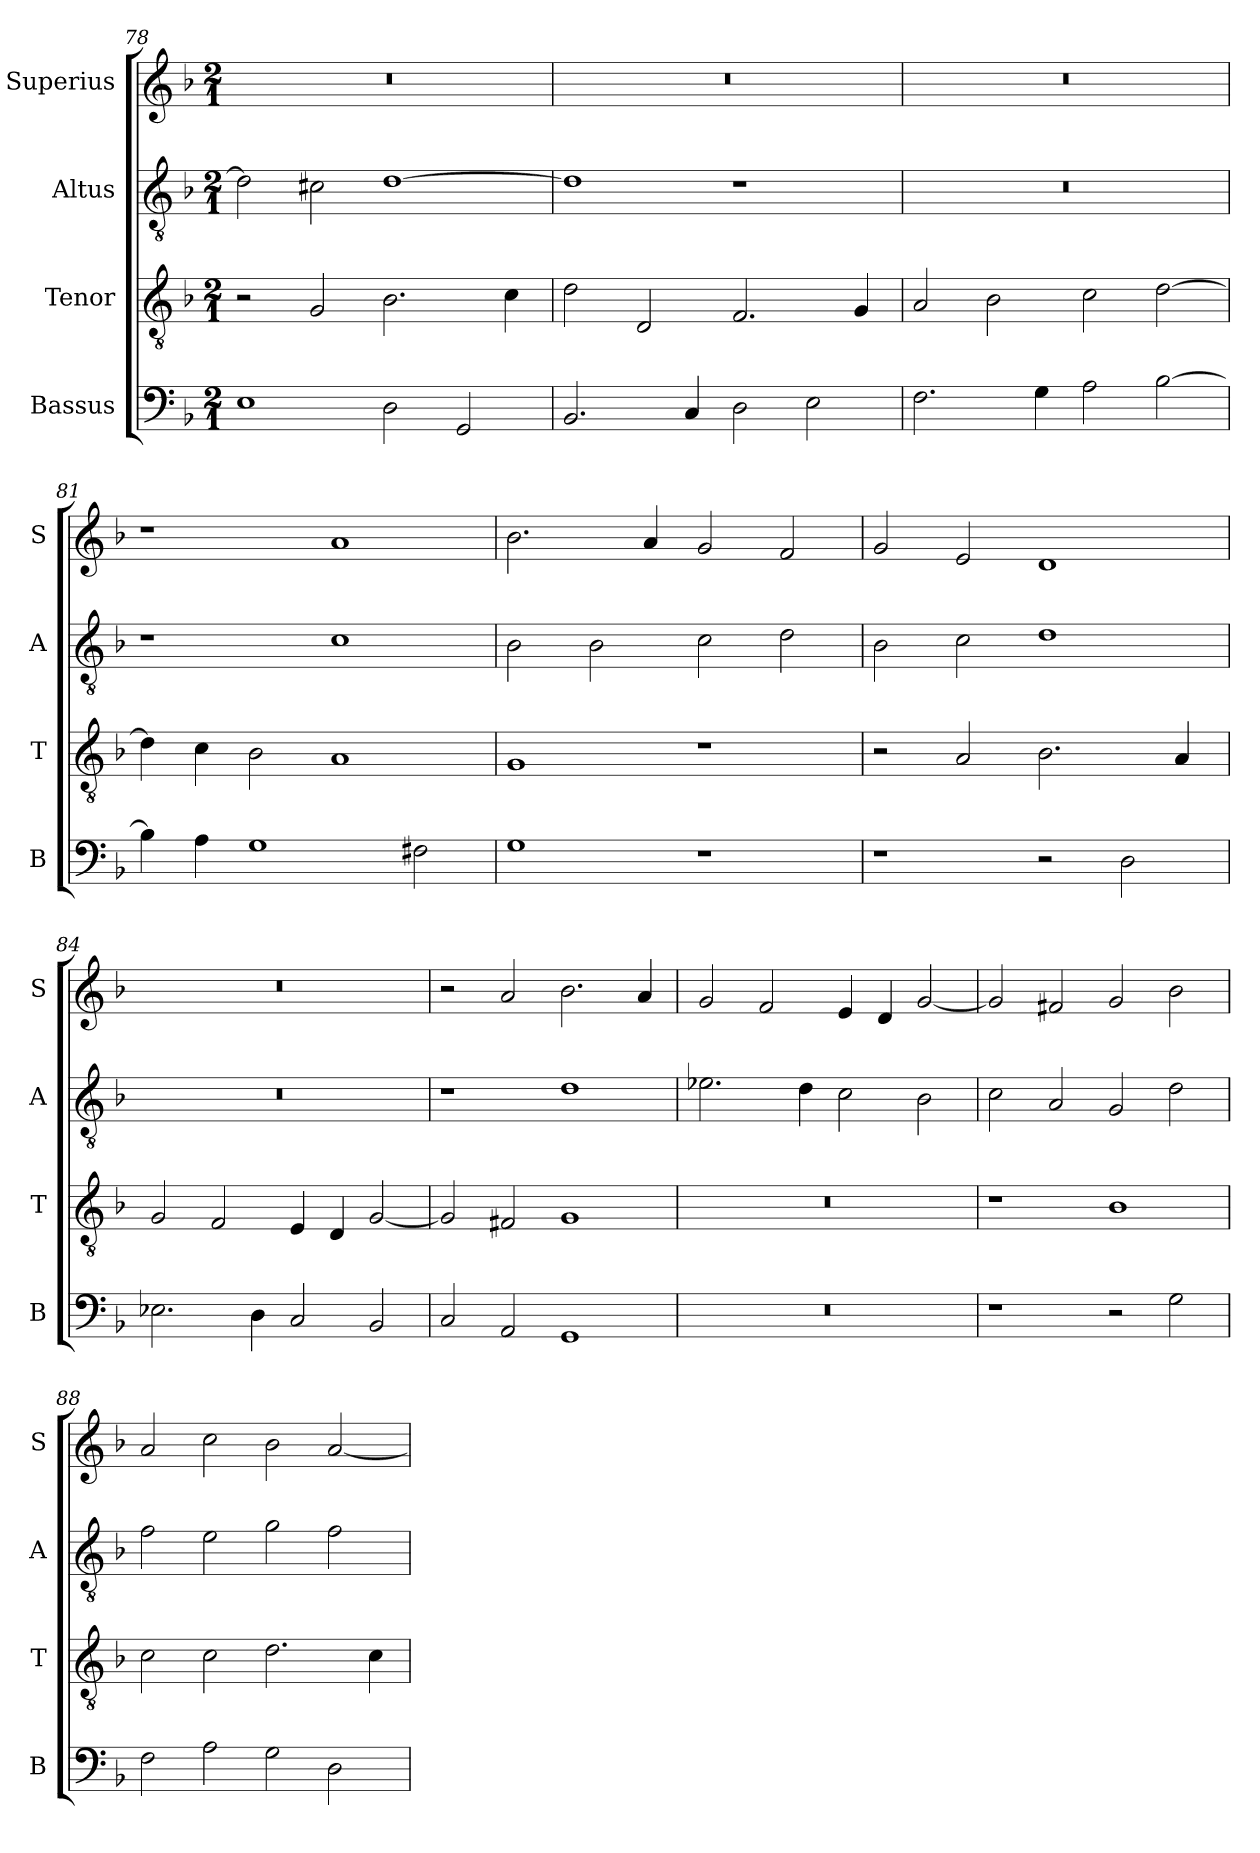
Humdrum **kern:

**kern	**kern	**kern	**kern
*part4	*part3	*part2	*part1
*staff4	*staff3	*staff2	*staff1
*I"Bassus	*I"Tenor	*I"Altus	*I"Superius
*I'B	*I'T	*I'A	*I'S
*clefF4	*clefGv2	*clefGv2	*clefG2
*k[b-]	*k[b-]	*k[b-]	*k[b-]
*M2/1	*M2/1	*M2/1	*M2/1
=78	=78	=78	=78
1E	2r	2d\]	0r
.	2G/	2c#X\	.
2D\	2.B-\	[1d	.
2GG/	.	.	.
.	4c\	.	.
=79	=79	=79	=79
2.BB-/	2d\	1d]	0r
.	2D/	.	.
4C/	.	.	.
2D\	2.F/	1r	.
2E\	.	.	.
.	4G/	.	.
=80	=80	=80	=80
2.F\	2A/	0r	0r
.	2B-\	.	.
4G\	.	.	.
2A\	2c\	.	.
[2B-\	[2d\	.	.
=81	=81	=81	=81
4B-\]	4d\]	1r	1r
4A\	4c\	.	.
1G	2B-\	.	.
.	1A	1c	1a
2F#X\	.	.	.
=82	=82	=82	=82
1G	1G	2B-\	2.b-\
.	.	2B-\	.
.	.	.	4a/
1r	1r	2c\	2g/
.	.	2d\	2f/
=83	=83	=83	=83
1r	2r	2B-\	2g/
.	2A/	2c\	2e/
2r	2.B-\	1d	1d
2D\	.	.	.
.	4A/	.	.
=84	=84	=84	=84
2.E-X\	2G/	0r	0r
.	2F/	.	.
4D\	.	.	.
2C/	4E/	.	.
.	4D/	.	.
2BB-/	[2G/	.	.
=85	=85	=85	=85
2C/	2G/]	1r	2r
2AA/	2F#X/	.	2a/
1GG	1G	1d	2.b-\
.	.	.	4a/
=86	=86	=86	=86
0r	0r	2.e-X\	2g/
.	.	.	2f/
.	.	4d\	.
.	.	2c\	4e/
.	.	.	4d/
.	.	2B-\	[2g/
=87	=87	=87	=87
1r	1r	2c\	2g/]
.	.	2A/	2f#X/
2r	1B-	2G/	2g/
2G\	.	2d\	2b-\
=88	=88	=88	=88
2F\	2c\	2f\	2a/
2A\	2c\	2e\	2cc\
2G\	2.d\	2g\	2b-\
2D\	.	2f\	[2a/
.	4c\	.	.
=	=	=	=
*-	*-	*-	*-
